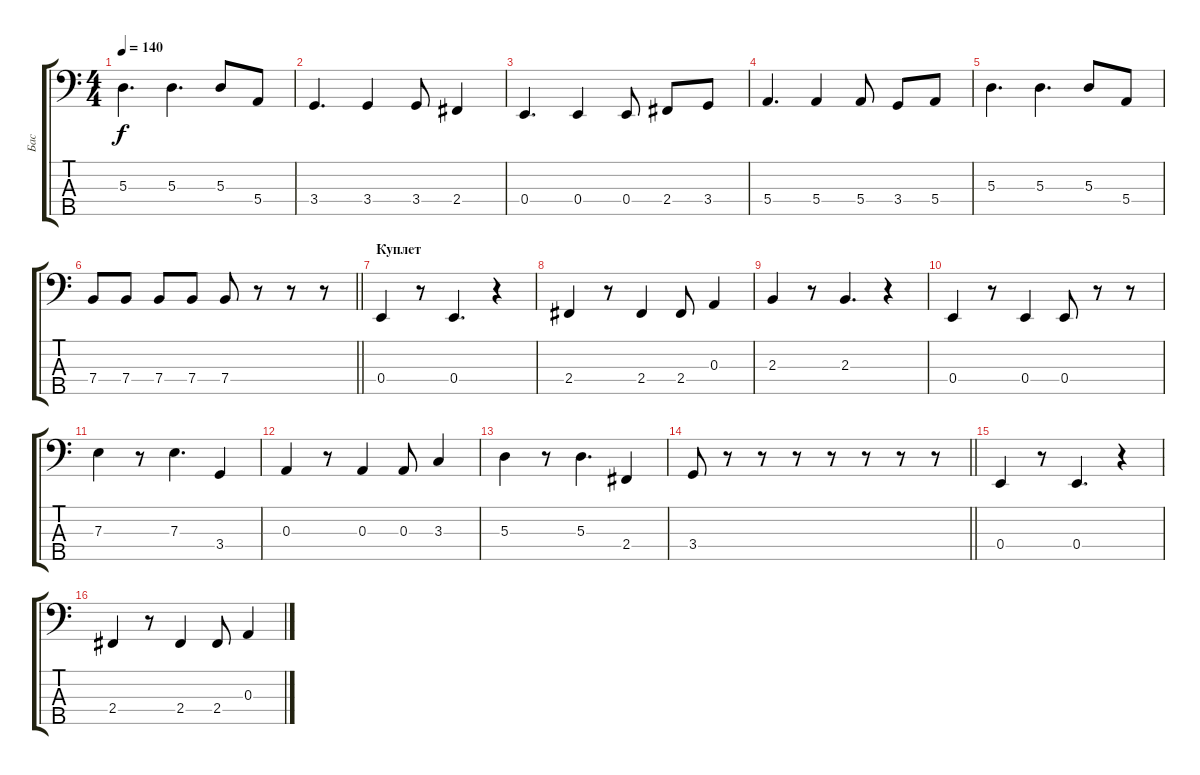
\track ("Бас" "Бас") {instrument electricbassfinger}
\staff {score tabs}
\tuning (G2 D2 A1 E1 B0) {hide}
\ts (4 4)
\tempo 140
\clef f4
\ks c
5.3.4{d dy f} 5.3.4{d} 5.3.8 5.4.8 |
3.4.4{d} 3.4.4 3.4.8 2.4.4 |
0.4.4{d} 0.4.4 0.4.8 2.4.8 3.4.8 |
5.4.4{d} 5.4.4 5.4.8 3.4.8 5.4.8 |
5.3.4{d} 5.3.4{d} 5.3.8 5.4.8 |
\barLineRight lightlight
7.4.8 7.4.8 7.4.8 7.4.8 7.4.8 r.8 r.8 r.8 |
\section ("" "Куплет")
0.4.4 r.8 0.4.4{d} r.4 |
2.4.4 r.8 2.4.4 2.4.8 0.3.4 |
2.3.4 r.8 2.3.4{d} r.4 |
0.4.4 r.8 0.4.4 0.4.8 r.8 r.8 |
7.3.4 r.8 7.3.4{d} 3.4.4 |
0.3.4 r.8 0.3.4 0.3.8 3.3.4 |
5.3.4 r.8 5.3.4{d} 2.4.4 |
\barLineRight lightlight
3.4.8 r.8 r.8 r.8 r.8 r.8 r.8 r.8 |
\section ("" "")
0.4.4 r.8 0.4.4{d} r.4 |
2.4.4 r.8 2.4.4 2.4.8 0.3.4
